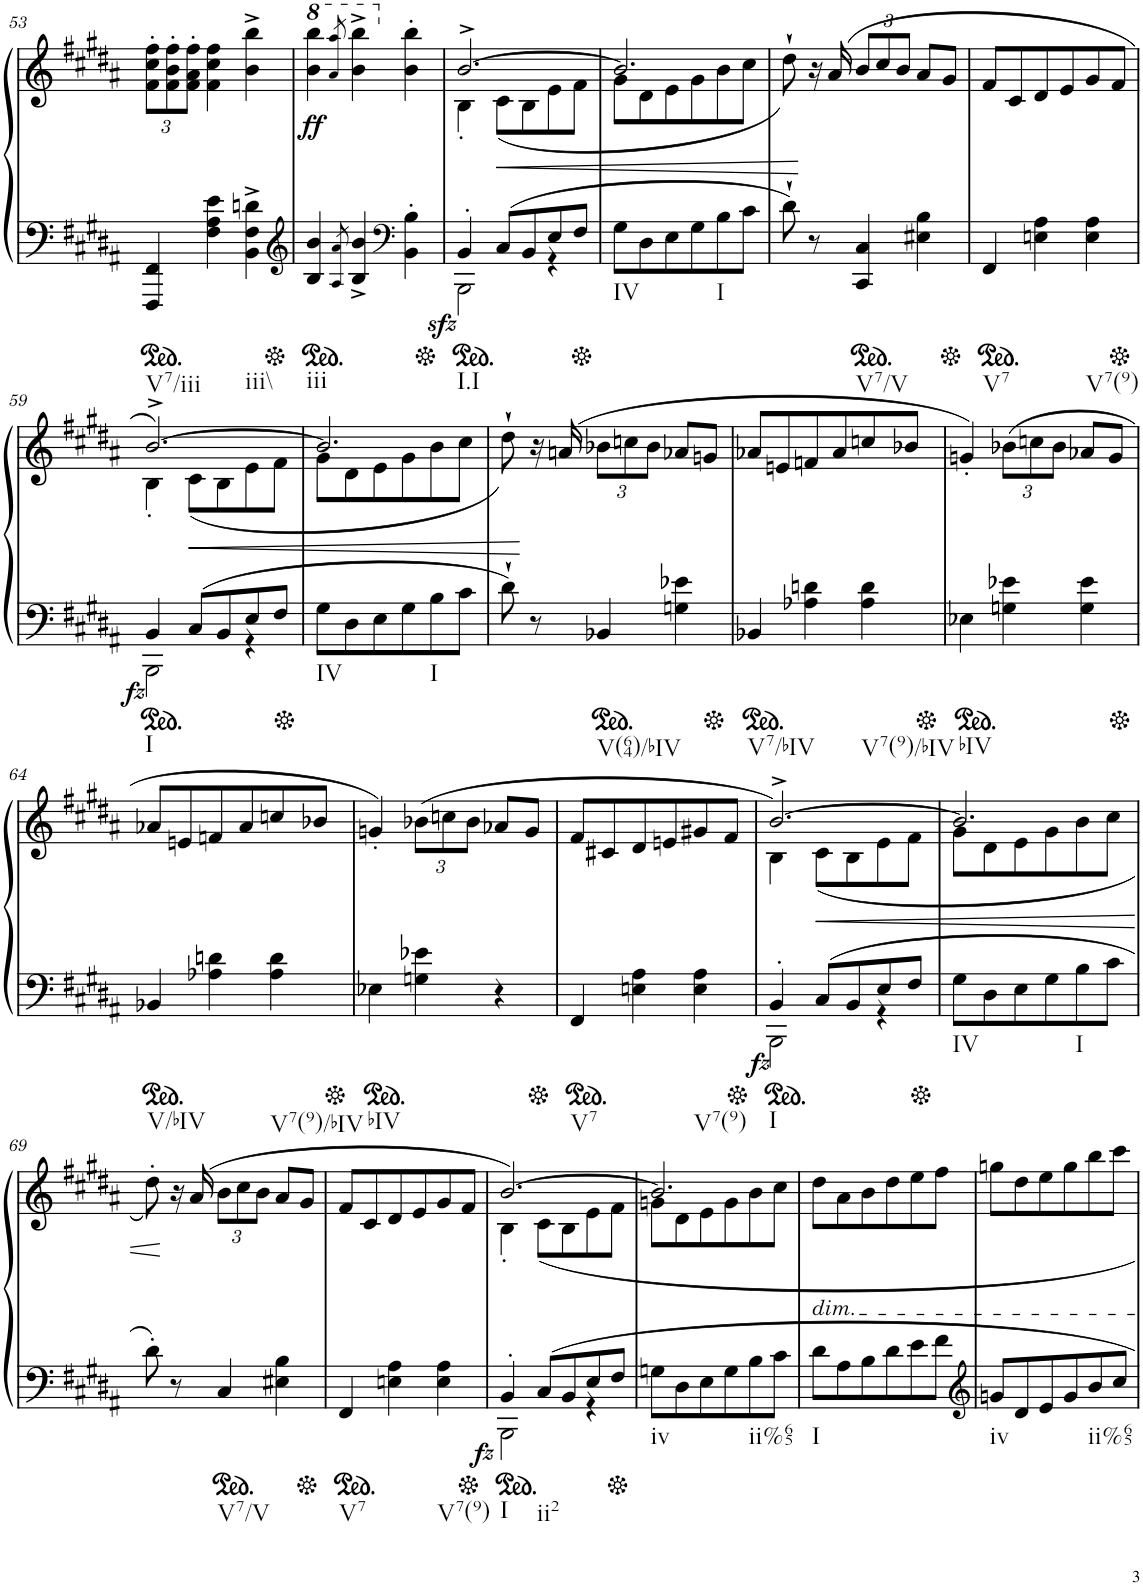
**kern	**dynam	**kern	**dynam
*part2	*part2	*part1	*part1
*staff2	*staff2	*staff1	*staff1
*I"Piano	*	*I"Piano	*
*I'Pno	*	*I'Pno	*
!!LO:PB:g=z
*clefF4	*	*clefG2	*
*k[f#c#g#d#a#]	*	*k[f#c#g#d#a#]	*
*B:	*	*B:	*
*M3/4	*	*M3/4	*
*ped	*	*	*
*	*	*Xbrackettup	*
=53	=53	=53	=53
!LO:TX:b:t=V7/iii	!	!	!
4FFF#/ 4FF#/	.	12f#\' 12cc#\' 12ff#\'L	.
.	.	12f#\' 12b\' 12ff#\'	.
.	.	12f#\' 12a#\' 12ff#\'J	.
4F#\ 4A#\ 4e\	.	4f#\ 4cc#\ 4ff#\	.
!LO:TX:b:t=iii\\	!	!	!
4BB\^ 4F#\^ 4dn\^	.	4b\^ 4bb\^	.
=54	=54	=54	=54
*clefG2	*	*	*
*Xped	*	*	*
*ped	*	*	*
*	*	*8va	*
!LO:TX:b:t=iii	!	!	!
!	!	!	!LO:DY:b
4B/ 4b/	.	4bb\ 4bbb\	ff
8qA#/ 8qa#/	.	8qaa#/ 8qaaa#/	.
4B/^ 4b/^	.	4bb\^ 4bbb\^	.
*clefF4	*	*	*
*	*	*X8va	*
4BB\' 4B\'	.	4b\' 4bb\'	.
=55	=55	=55	=55
*Xped	*	*	*
*ped	*	*	*
*^	*	*^	*
!LO:TX:b:t=I.I	!	!	!	!	!
!	!	!LO:DY:b	!	!	!
4BB'/	2BBB\	sfz	[2.b^/	4B'\	.
!	!	!	!	!	!LO:HP:b
(8C#/L	.	.	.	(8c#\L	<
8BB/	.	.	.	8B\	.
8E/	4r	.	.	8e\	.
8F#/J	.	.	.	8f#\J	.
*v	*v	*	*	*	*
=56	=56	=56	=56	=56
*Xped	*	*	*	*
!LO:TX:b:t=IV	!	!	!	!
8G#\L	.	2.b/]	8g#\L	.
8D#\	.	.	8d#\	.
8E\	.	.	8e\	.
8G#\	.	.	8g#\	.
!LO:TX:b:t=I	!	!	!	!
8B\	.	.	8b\	.
8c#\J	.	.	8cc#\J	.
*	*	*v	*v	*
=57	=57	=57	=57
8d#`\)	.	8dd#`\)	.
8r	.	16r	[
.	.	(16a#/	.
*ped	*	*	*
!LO:TX:b:t=V7/V	!	!	!
4CC#/ 4C#/	.	12b/L	.
.	.	12cc#/	.
.	.	12b/J	.
4E#X\ 4B\	.	8a#/L	.
.	.	8g#/J	.
=58	=58	=58	=58
*Xped	*	*	*
*ped	*	*	*
!LO:TX:b:t=V7	!	!	!
4FF#/	.	8f#/L	.
.	.	8c#/	.
4En\ 4A#\	.	8d#/	.
.	.	8e/	.
!LO:TX:b:t=V7(9)	!	!	!
4E\ 4A#\	.	8g#/	.
.	.	8f#/J	.
!!LO:LB:g=z
=59	=59	=59	=59
*Xped	*	*	*
*ped	*	*	*
*^	*	*^	*
!LO:TX:b:t=I	!	!	!	!	!
!	!	!LO:DY:b	!	!	!
4BB/	2BBB\	fz	[2.b^/)	4B'\	.
!	!	!	!	!	!LO:HP:b
(8C#/L	.	.	.	(8c#\L	<
8BB/	.	.	.	8B\	.
8E/	4r	.	.	8e\	.
8F#/J	.	.	.	8f#\J	.
*v	*v	*	*	*	*
=60	=60	=60	=60	=60
*Xped	*	*	*	*
!LO:TX:b:t=IV	!	!	!	!
8G#\L	.	2.b/]	8g#\L	.
8D#\	.	.	8d#\	.
8E\	.	.	8e\	.
8G#\	.	.	8g#\	.
!LO:TX:b:t=I	!	!	!	!
8B\	.	.	8b\	.
8c#\J	.	.	8cc#\J	.
*	*	*v	*v	*
=61	=61	=61	=61
8d#`\)	.	8dd#`\)	.
8r	.	16r	[
.	.	(16an/	.
*ped	*	*	*
!LO:TX:b:t=V(64)/bIV	!	!	!
4BB-X/	.	12b-X\L	.
.	.	12ccn\	.
.	.	12b-\J	.
4Gn\ 4e-X\	.	8a-X/L	.
.	.	8gn/J	.
=62	=62	=62	=62
*Xped	*	*	*
*ped	*	*	*
!LO:TX:b:t=V7/bIV	!	!	!
4BB-X/	.	8a-X/L	.
.	.	8en/	.
4A-X\ 4dn\	.	8fn/	.
.	.	8a-/	.
!LO:TX:b:t=V7(9)/bIV	!	!	!
4A-\ 4d\	.	8ccn/	.
.	.	8b-X/J	.
=63	=63	=63	=63
*Xped	*	*	*
*ped	*	*	*
!LO:TX:b:t=bIV	!	!	!
4E-X\	.	4gn'/)	.
4Gn\ 4e-X\	.	(12b-X\L	.
.	.	12ccn\	.
.	.	12b-\J	.
4G\ 4e-\	.	8a-X/L	.
.	.	8g/J	.
!!LO:LB:g=z
=64	=64	=64	=64
*Xped	*	*	*
*ped	*	*	*
!LO:TX:b:t=V/bIV	!	!	!
4BB-X/	.	8a-X/L	.
.	.	8en/	.
4A-X\ 4dn\	.	8fn/	.
.	.	8a-/	.
!LO:TX:b:t=V7(9)/bIV	!	!	!
4A-\ 4d\	.	8ccn/	.
.	.	8b-X/J	.
=65	=65	=65	=65
*Xped	*	*	*
*ped	*	*	*
!LO:TX:b:t=bIV	!	!	!
4E-X\	.	4gn'/)	.
4Gn\ 4e-X\	.	(12b-X\L	.
.	.	12ccn\	.
.	.	12b-\J	.
4r	.	8a-X/L	.
.	.	8g/J	.
=66	=66	=66	=66
*Xped	*	*	*
*ped	*	*	*
!LO:TX:b:t=V7	!	!	!
4FF#/	.	8f#/L	.
.	.	8c#X/	.
4En\ 4A#\	.	8d#/	.
.	.	8en/	.
!LO:TX:b:t=V7(9)	!	!	!
4E\ 4A#\	.	8g#X/	.
.	.	8f#/J	.
=67	=67	=67	=67
*Xped	*	*	*
*ped	*	*	*
*^	*	*^	*
!LO:TX:b:t=I	!	!	!	!	!
!	!	!LO:DY:b	!	!	!
4BB'/	2BBB\	fz	[2.b^/)	4B\	.
!	!	!	!	!	!LO:HP:b
(8C#/L	.	.	.	(8c#\L	<
8BB/	.	.	.	8B\	.
8E/	4r	.	.	8e\	.
8F#/J	.	.	.	8f#\J	.
*v	*v	*	*	*	*
=68	=68	=68	=68	=68
*Xped	*	*	*	*
!LO:TX:b:t=IV	!	!	!	!
8G#\L	.	2.b/]	8g#\L	.
8D#\	.	.	8d#\	.
8E\	.	.	8e\	.
8G#\	.	.	8g#\	.
!LO:TX:b:t=I	!	!	!	!
8B\	.	.	8b\	.
8c#\J	.	.	8cc#\J	.
*	*	*v	*v	*
!!LO:LB:g=z
=69	=69	=69	=69
8d#'\)	.	8dd#'\)	.
8r	.	16r	[
.	.	(16a#/	.
*ped	*	*	*
!LO:TX:b:t=V7/V	!	!	!
4C#/	.	12b\L	.
.	.	12cc#\	.
.	.	12b\J	.
4E#X\ 4B\	.	8a#/L	.
.	.	8g#/J	.
=70	=70	=70	=70
*Xped	*	*	*
*ped	*	*	*
!LO:TX:b:t=V7	!	!	!
4FF#/	.	8f#/L	.
.	.	8c#/	.
4En\ 4A#\	.	8d#/	.
.	.	8e/	.
!LO:TX:b:t=V7(9)	!	!	!
4E\ 4A#\	.	8g#/	.
.	.	8f#/J	.
=71	=71	=71	=71
*Xped	*	*	*
*ped	*	*	*
*^	*	*^	*
!LO:TX:b:t=I	!	!	!	!	!
!	!	!LO:DY:b	!	!	!
4BB'/	2BBB\	fz	[2.b/)	4B'\	.
!LO:TX:b:t=ii2	!	!	!	!	!
8C#/L	.	.	.	8c#\L	.
8BB/	.	.	.	8B\	.
8E/	4r	.	.	8e\	.
8F#/J	.	.	.	8f#\J	.
*v	*v	*	*	*	*
=72	=72	=72	=72	=72
*Xped	*	*	*	*
!LO:TX:b:t=iv	!	!	!	!
8Gn\L	.	2.b/]	8gn\L	.
8D#\	.	.	8d#\	.
8E\	.	.	8e\	.
8G\	.	.	8g\	.
!LO:TX:b:t=ii%65	!	!	!	!
8B\	.	.	8b\	.
8c#\J	.	.	8cc#\J	.
=73	=73	=73	=73	=73
!	!	!LO:TX:b:i:t=dim.	!	!
!LO:TX:b:t=I	!	!	!	!
*	*	*v	*v	*
8d#\L	.	8dd#\L	.
8A#\	.	8a#\	.
8B\	.	8b\	.
8d#\	.	8dd#\	.
8e\	.	8ee\	.
8f#\J	.	8ff#\J	.
=74	=74	=74	=74
*clefG2	*	*	*
!LO:TX:b:t=iv	!	!	!
8gn/L	.	8ggn\L	.
8d#/	.	8dd#\	.
8e/	.	8ee\	.
8g/	.	8gg\	.
!LO:TX:b:t=ii%65	!	!	!
8b/	.	8bb\	.
8cc#/J	.	8ccc#\J	.
=	=	=	=
*-	*-	*-	*-
